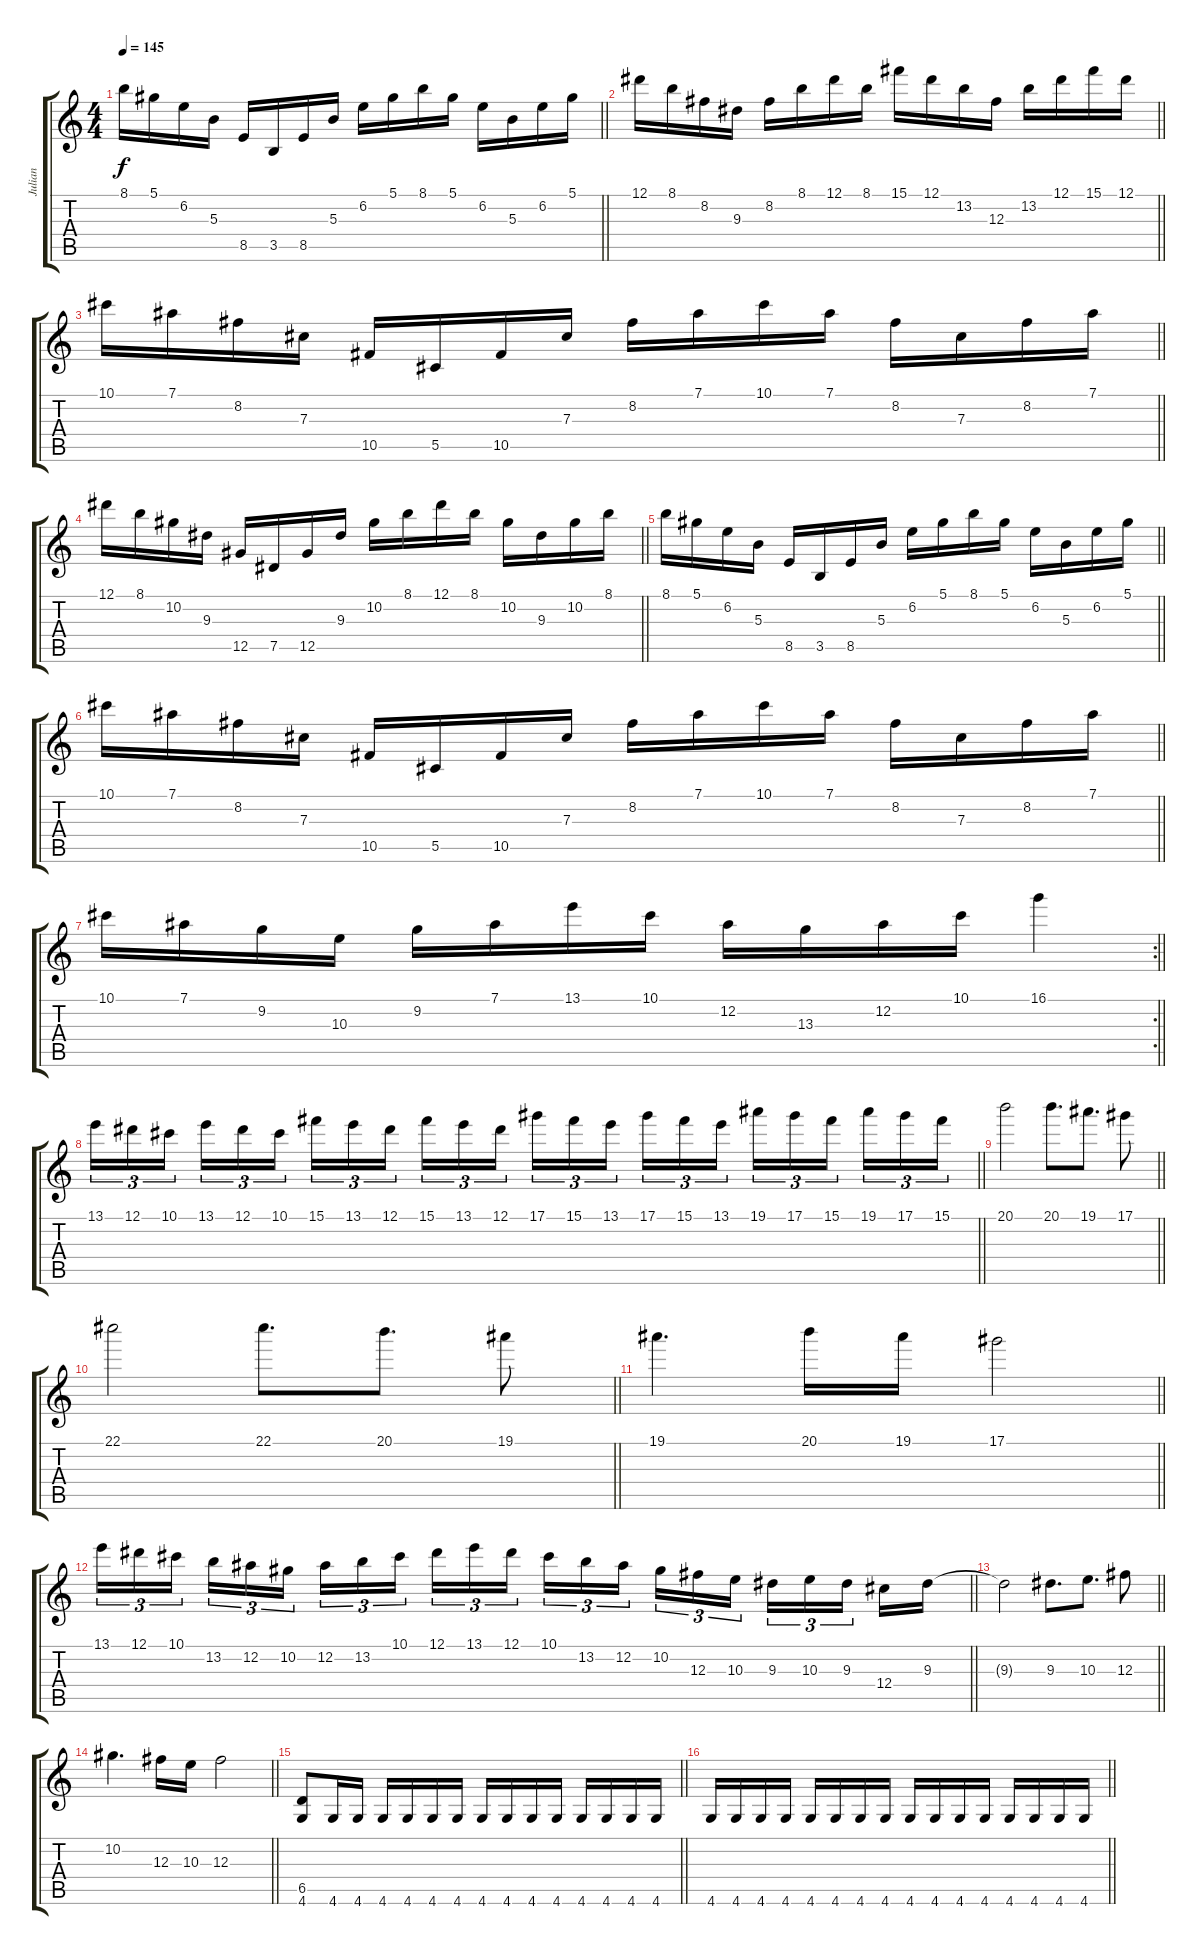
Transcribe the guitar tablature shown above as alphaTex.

\track ("Julian" "Julian") {instrument distortionguitar}
\staff {score tabs}
\tuning (Eb4 Bb3 Gb3 Db3 Ab2 Eb2) {hide}
\ts (4 4)
\tempo 145
\clef g2
\barLineRight lightlight
\ks c
8.1.16{dy f} 5.1.16 6.2.16 5.3.16 8.5.16 3.5.16 8.5.16 5.3.16 6.2.16 5.1.16 8.1.16 5.1.16 6.2.16 5.3.16 6.2.16 5.1.16 |
\barLineRight lightlight
12.1.16 8.1.16 8.2.16 9.3.16 8.2.16 8.1.16 12.1.16 8.1.16 15.1.16 12.1.16 13.2.16 12.3.16 13.2.16 12.1.16 15.1.16 12.1.16 |
\barLineRight lightlight
10.1.16 7.1.16 8.2.16 7.3.16 10.5.16 5.5.16 10.5.16 7.3.16 8.2.16 7.1.16 10.1.16 7.1.16 8.2.16 7.3.16 8.2.16 7.1.16 |
\barLineRight lightlight
12.1.16 8.1.16 10.2.16 9.3.16 12.5.16 7.5.16 12.5.16 9.3.16 10.2.16 8.1.16 12.1.16 8.1.16 10.2.16 9.3.16 10.2.16 8.1.16 |
\barLineRight lightlight
8.1.16 5.1.16 6.2.16 5.3.16 8.5.16 3.5.16 8.5.16 5.3.16 6.2.16 5.1.16 8.1.16 5.1.16 6.2.16 5.3.16 6.2.16 5.1.16 |
\barLineRight lightlight
10.1.16 7.1.16 8.2.16 7.3.16 10.5.16 5.5.16 10.5.16 7.3.16 8.2.16 7.1.16 10.1.16 7.1.16 8.2.16 7.3.16 8.2.16 7.1.16 |
\rc 2
\barLineRight lightlight
10.1.16 7.1.16 9.2.16 10.3.16 9.2.16 7.1.16 13.1.16 10.1.16 12.2.16 13.3.16 12.2.16 10.1.16 16.1.4 |
\barLineRight lightlight
13.1.16{tu (3 2)} 12.1.16{tu (3 2)} 10.1.16{tu (3 2) beam splitsecondary} 13.1.16{tu (3 2)} 12.1.16{tu (3 2)} 10.1.16{tu (3 2)} 15.1.16{tu (3 2)} 13.1.16{tu (3 2)} 12.1.16{tu (3 2) beam splitsecondary} 15.1.16{tu (3 2)} 13.1.16{tu (3 2)} 12.1.16{tu (3 2)} 17.1.16{tu (3 2)} 15.1.16{tu (3 2)} 13.1.16{tu (3 2) beam splitsecondary} 17.1.16{tu (3 2)} 15.1.16{tu (3 2)} 13.1.16{tu (3 2)} 19.1.16{tu (3 2)} 17.1.16{tu (3 2)} 15.1.16{tu (3 2) beam splitsecondary} 19.1.16{tu (3 2)} 17.1.16{tu (3 2)} 15.1.16{tu (3 2)} |
\section ("" "")
\barLineRight lightlight
20.1.2 20.1.8{d} 19.1.8{d} 17.1.8 |
\barLineRight lightlight
22.1.2 22.1.8{d} 20.1.8{d} 19.1.8 |
\barLineRight lightlight
19.1.4{d} 20.1.16 19.1.16 17.1.2 |
\barLineRight lightlight
13.1.16{tu (3 2)} 12.1.16{tu (3 2)} 10.1.16{tu (3 2) beam splitsecondary} 13.2.16{tu (3 2)} 12.2.16{tu (3 2)} 10.2.16{tu (3 2)} 12.2.16{tu (3 2)} 13.2.16{tu (3 2)} 10.1.16{tu (3 2) beam splitsecondary} 12.1.16{tu (3 2)} 13.1.16{tu (3 2)} 12.1.16{tu (3 2)} 10.1.16{tu (3 2)} 13.2.16{tu (3 2)} 12.2.16{tu (3 2) beam splitsecondary} 10.2.16{tu (3 2)} 12.3.16{tu (3 2)} 10.3.16{tu (3 2)} 9.3.16{tu (3 2)} 10.3.16{tu (3 2)} 9.3.16{tu (3 2) beam splitsecondary} 12.4.16 9.3.16 |
\barLineRight lightlight
9.3{t}.2 9.3.8{d} 10.3.8{d} 12.3.8 |
\barLineRight lightlight
10.2.4{d} 12.3.16 10.3.16 12.3.2 |
\barLineRight lightlight
(6.5 4.6).8 4.6.16 4.6.16 4.6.16 4.6.16 4.6.16 4.6.16 4.6.16 4.6.16 4.6.16 4.6.16 4.6.16 4.6.16 4.6.16 4.6.16 |
\barLineRight lightlight
4.6.16 4.6.16 4.6.16 4.6.16 4.6.16 4.6.16 4.6.16 4.6.16 4.6.16 4.6.16 4.6.16 4.6.16 4.6.16 4.6.16 4.6.16 4.6.16
